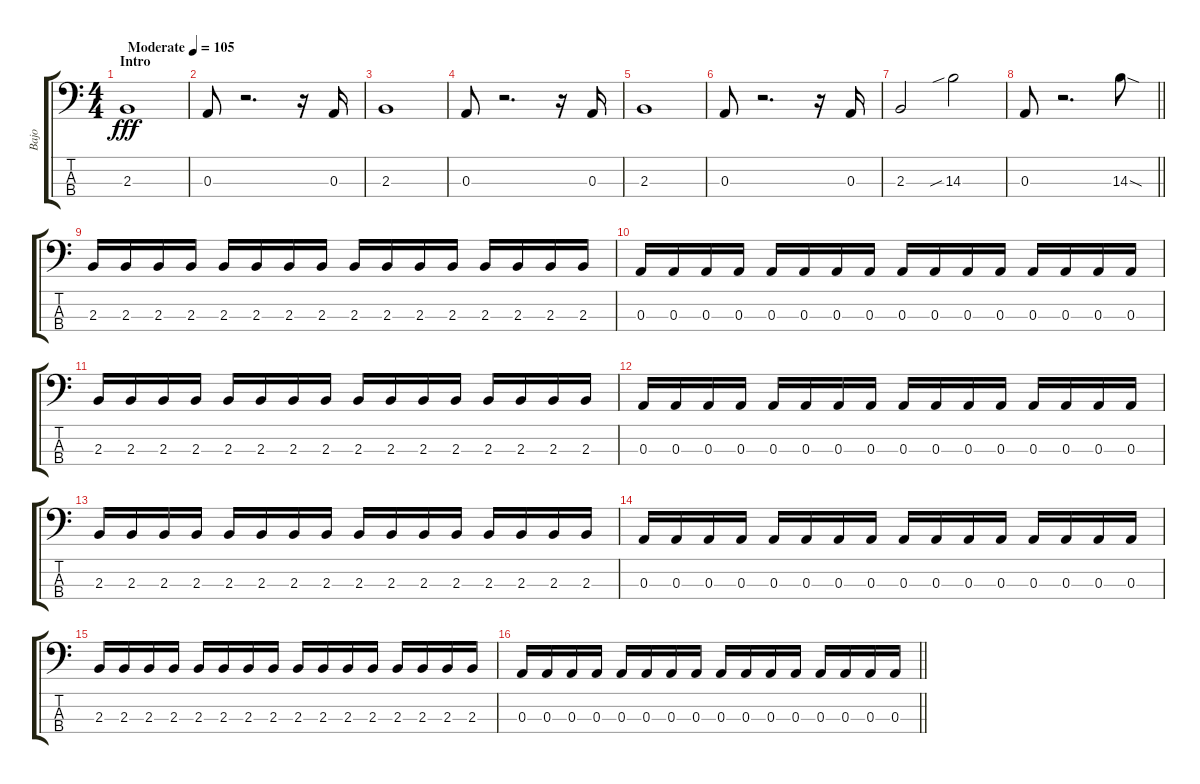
\track ("Bajo" "Bajo") {instrument electricbassfinger}
\staff {score tabs}
\tuning (G2 D2 A1 E1) {hide}
\ts (4 4)
\section ("" "Intro")
\tempo (105 "Moderate")
\clef f4
\ks c
2.3.1{dy fff instrument electricbassfinger} |
0.3.8 r.2{d} r.16 0.3.16 |
2.3.1 |
0.3.8 r.2{d} r.16 0.3.16 |
2.3.1 |
0.3.8 r.2{d} r.16 0.3.16 |
2.3.2 14.3{sib}.2 |
\barLineRight lightlight
0.3.8 r.2{d} 14.3{sod}.8 |
2.3.16 2.3.16 2.3.16 2.3.16 2.3.16 2.3.16 2.3.16 2.3.16 2.3.16 2.3.16 2.3.16 2.3.16 2.3.16 2.3.16 2.3.16 2.3.16 |
0.3.16 0.3.16 0.3.16 0.3.16 0.3.16 0.3.16 0.3.16 0.3.16 0.3.16 0.3.16 0.3.16 0.3.16 0.3.16 0.3.16 0.3.16 0.3.16 |
2.3.16 2.3.16 2.3.16 2.3.16 2.3.16 2.3.16 2.3.16 2.3.16 2.3.16 2.3.16 2.3.16 2.3.16 2.3.16 2.3.16 2.3.16 2.3.16 |
0.3.16 0.3.16 0.3.16 0.3.16 0.3.16 0.3.16 0.3.16 0.3.16 0.3.16 0.3.16 0.3.16 0.3.16 0.3.16 0.3.16 0.3.16 0.3.16 |
2.3.16 2.3.16 2.3.16 2.3.16 2.3.16 2.3.16 2.3.16 2.3.16 2.3.16 2.3.16 2.3.16 2.3.16 2.3.16 2.3.16 2.3.16 2.3.16 |
0.3.16 0.3.16 0.3.16 0.3.16 0.3.16 0.3.16 0.3.16 0.3.16 0.3.16 0.3.16 0.3.16 0.3.16 0.3.16 0.3.16 0.3.16 0.3.16 |
2.3.16 2.3.16 2.3.16 2.3.16 2.3.16 2.3.16 2.3.16 2.3.16 2.3.16 2.3.16 2.3.16 2.3.16 2.3.16 2.3.16 2.3.16 2.3.16 |
\barLineRight lightlight
0.3.16 0.3.16 0.3.16 0.3.16 0.3.16 0.3.16 0.3.16 0.3.16 0.3.16 0.3.16 0.3.16 0.3.16 0.3.16 0.3.16 0.3.16 0.3.16
